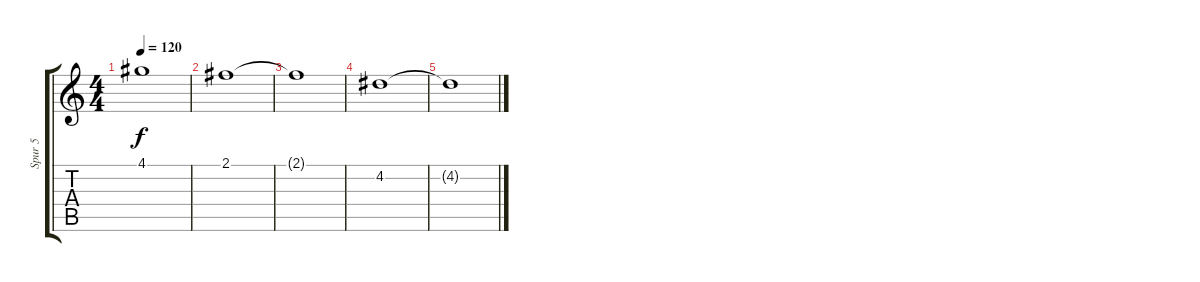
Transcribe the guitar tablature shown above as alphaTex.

\track ("Spur 5" "Spur 5") {instrument distortionguitar}
\staff {score tabs}
\tuning (E4 B3 G3 D3 A2 E2) {hide}
\ts (4 4)
\tempo 120
\clef g2
\ks c
4.1{t}.1{dy f} |
2.1.1 |
2.1{t}.1 |
4.2.1 |
4.2{t}.1
